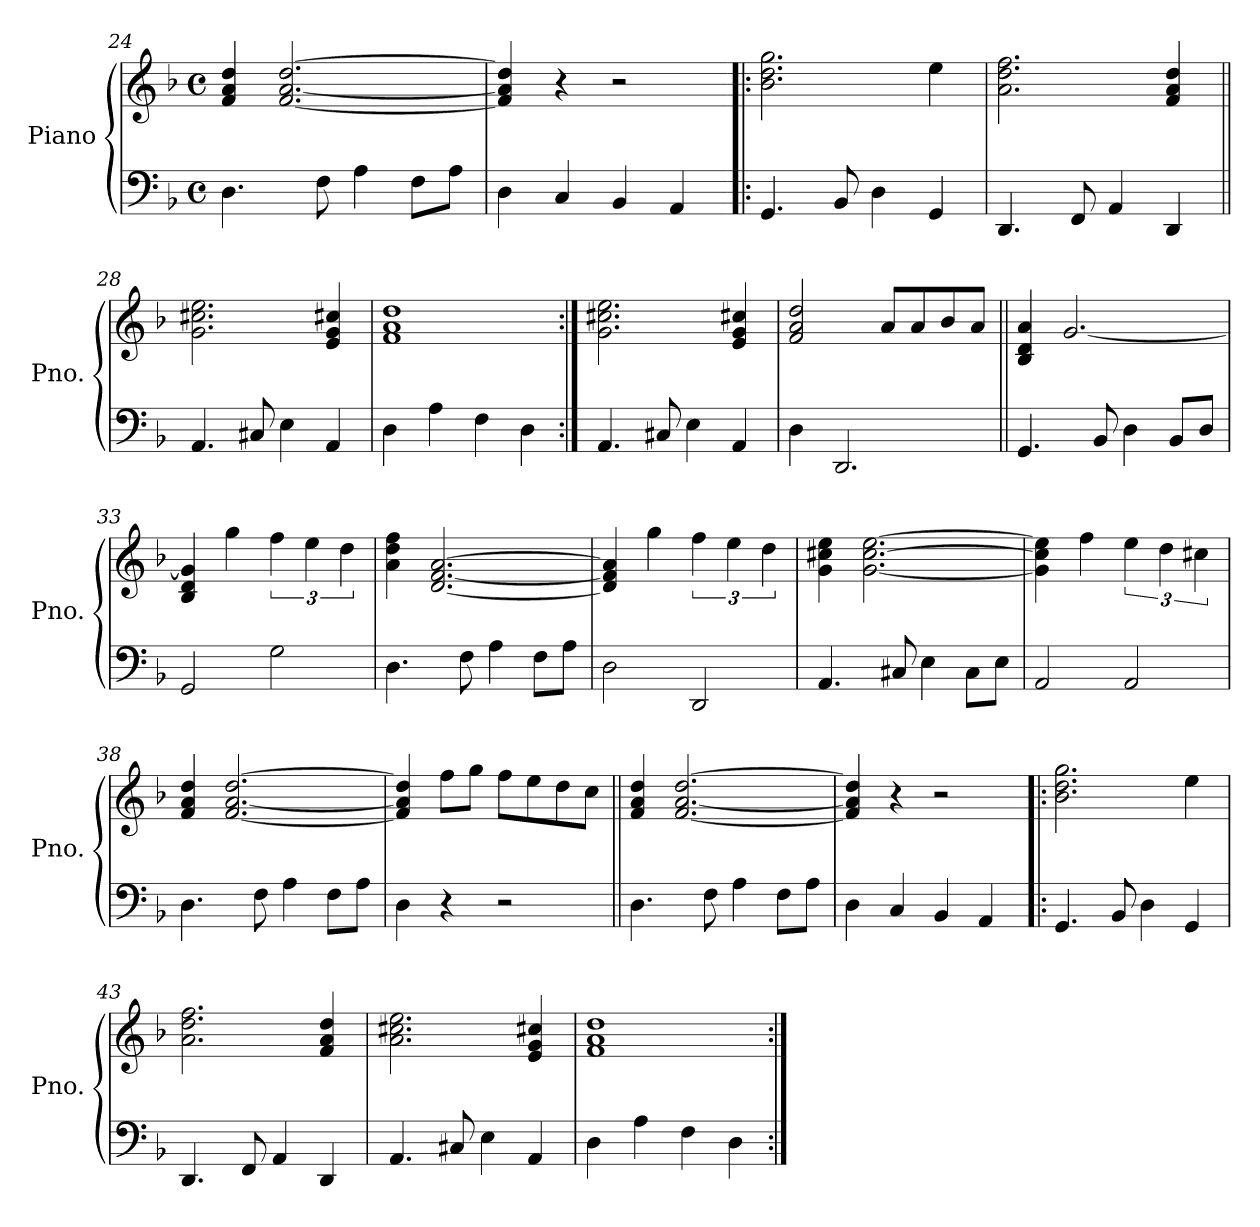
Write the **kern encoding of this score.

**kern	**kern
*part1	*part1
*staff2	*staff1
*I"Piano	*
*I'Pno.	*
*clefF4	*clefG2
*k[b-]	*k[b-]
*M4/4	*M4/4
*met(c)	*met(c)
=24	=24
4.D\	4f/ 4a/ 4dd/
.	[2.f/ [2.a/ [2.dd/
8F\	.
4A\	.
8F\L	.
8A\J	.
!!LO:LB:g=z
=25	=25
4D\	4f/] 4a/] 4dd/]
4C/	4r
4BB-/	2r
4AA/	.
=26!|:	=26!|:
4.GG/	2.b-\ 2.dd\ 2.gg\
8BB-/	.
4D\	.
4GG/	4ee\
=27	=27
4.DD/	2.a\ 2.dd\ 2.ff\
8FF/	.
4AA/	.
4DD/	4f/ 4a/ 4dd/
=28||	=28||
4.AA/	2.g\ 2.cc#X\ 2.ee\
8C#X/	.
4E\	.
4AA/	4e/ 4g/ 4cc#X/
!!LO:LB:g=z
=29	=29
4D\	1f 1a 1dd
4A\	.
4F\	.
4D\	.
=30:|!	=30:|!
4.AA/	2.g\ 2.cc#X\ 2.ee\
8C#X/	.
4E\	.
4AA/	4e/ 4g/ 4cc#X/
=31	=31
4D\	2f/ 2a/ 2dd/
2.DD/	.
.	8a/L
.	8a/
.	8b-/
.	8a/J
=32||	=32||
4.GG/	4B-/ 4d/ 4a/
.	[2.g/
8BB-/	.
4D\	.
8BB-/L	.
8D/J	.
!!LO:LB:g=z
=33	=33
2GG/	4B-/ 4d/ 4g/]
.	4gg\
2G\	6ff\
.	6ee\
.	6dd\
=34	=34
4.D\	4a\ 4dd\ 4ff\
.	[2.d/ [2.f/ [2.a/
8F\	.
4A\	.
8F\L	.
8A\J	.
=35	=35
2D\	4d/] 4f/] 4a/]
.	4gg\
2DD/	6ff\
.	6ee\
.	6dd\
=36	=36
4.AA/	4g\ 4cc#X\ 4ee\
.	[2.g\ [2.cc#\ [2.ee\
8C#X/	.
4E\	.
8C#\L	.
8E\J	.
!!LO:LB:g=z
=37	=37
2AA/	4g\] 4cc#\] 4ee\]
.	4ff\
2AA/	6ee\
.	6dd\
.	6cc#X\
=38	=38
4.D\	4f/ 4a/ 4dd/
.	[2.f/ [2.a/ [2.dd/
8F\	.
4A\	.
8F\L	.
8A\J	.
=39	=39
4D\	4f/] 4a/] 4dd/]
4r	8ff\L
.	8gg\J
2r	8ff\L
.	8ee\
.	8dd\
.	8cc\J
=40||	=40||
4.D\	4f/ 4a/ 4dd/
.	[2.f/ [2.a/ [2.dd/
8F\	.
4A\	.
8F\L	.
8A\J	.
!!LO:PB:g=z
=41	=41
4D\	4f/] 4a/] 4dd/]
4C/	4r
4BB-/	2r
4AA/	.
=42!|:	=42!|:
4.GG/	2.b-\ 2.dd\ 2.gg\
8BB-/	.
4D\	.
4GG/	4ee\
=43	=43
4.DD/	2.a\ 2.dd\ 2.ff\
8FF/	.
4AA/	.
4DD/	4f/ 4a/ 4dd/
=44	=44
4.AA/	2.a\ 2.cc#X\ 2.ee\
8C#X/	.
4E\	.
4AA/	4e/ 4g/ 4cc#X/
!!LO:LB:g=z
=45	=45
4D\	1f 1a 1dd
4A\	.
4F\	.
4D\	.
=:|!	=:|!
*-	*-
